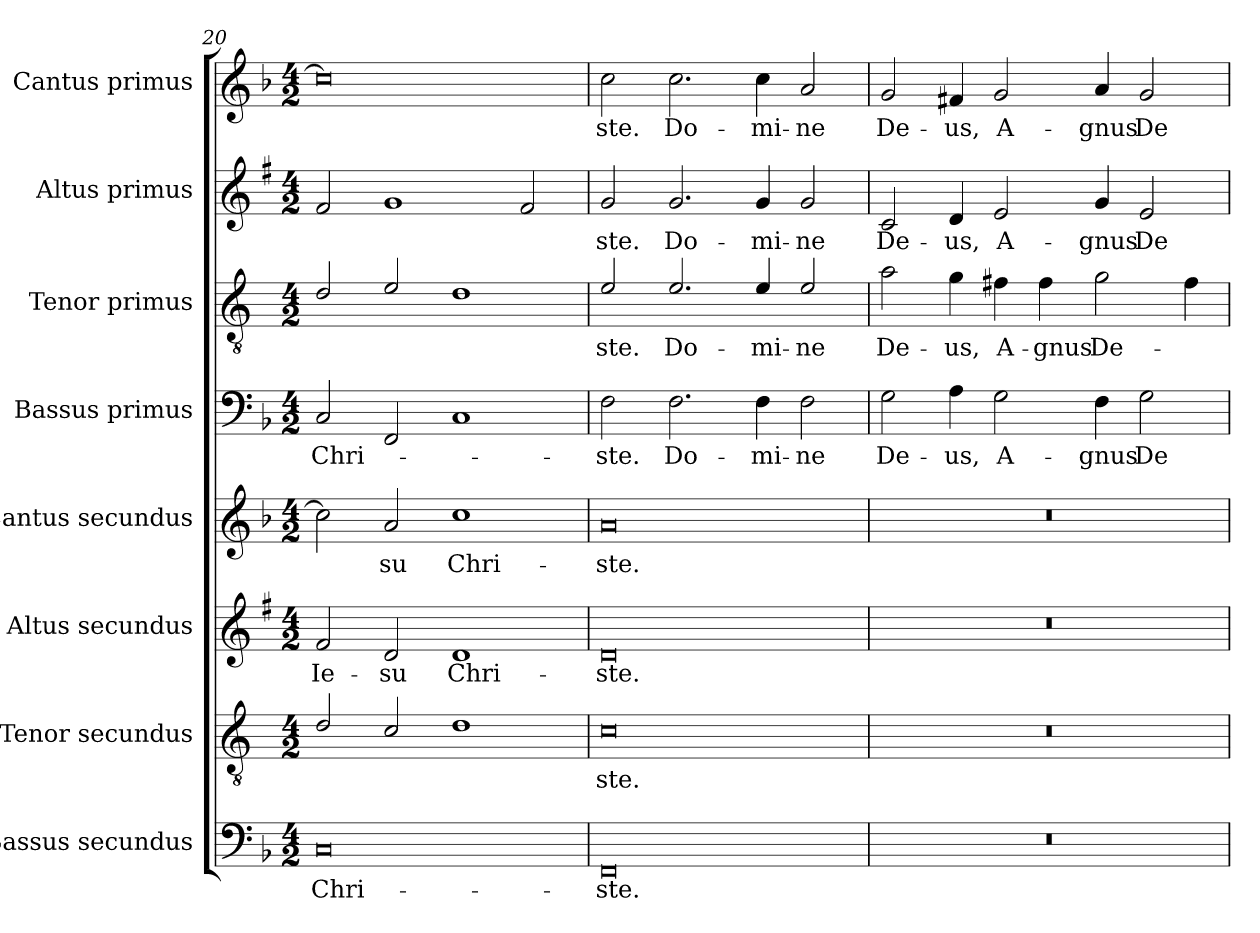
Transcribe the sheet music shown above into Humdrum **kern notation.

**kern	**text	**kern	**text	**kern	**text	**kern	**text	**kern	**text	**kern	**text	**kern	**text	**kern	**text
*part8	*part8	*part7	*part7	*part6	*part6	*part5	*part5	*part4	*part4	*part3	*part3	*part2	*part2	*part1	*part1
*staff8	*staff8	*staff7	*staff7	*staff6	*staff6	*staff5	*staff5	*staff4	*staff4	*staff3	*staff3	*staff2	*staff2	*staff1	*staff1
*I"Bassus secundus	*	*I"Tenor secundus	*	*I"Altus secundus	*	*I"Cantus secundus	*	*I"Bassus primus	*	*I"Tenor primus	*	*I"Altus primus	*	*I"Cantus primus	*
*I'B2	*	*I'T2	*	*I'A2	*	*I'C2	*	*I'B1	*	*I'T1	*	*I'A1	*	*I'C1	*
*clefF4	*	*clefGv2	*	*clefG2	*	*clefG2	*	*clefF4	*	*clefGv2	*	*clefG2	*	*clefG2	*
*	*	*ITrd4c7	*	*ITrd1c2	*	*	*	*	*	*ITrd4c7	*	*ITrd1c2	*	*	*
*k[b-]	*	*k[b-]	*	*k[b-]	*	*k[b-]	*	*k[b-]	*	*k[b-]	*	*k[b-]	*	*k[b-]	*
*F:	*	*F:	*	*F:	*	*F:	*	*F:	*	*F:	*	*F:	*	*F:	*
*M4/2	*	*M4/2	*	*M4/2	*	*M4/2	*	*M4/2	*	*M4/2	*	*M4/2	*	*M4/2	*
=20	=20	=20	=20	=20	=20	=20	=20	=20	=20	=20	=20	=20	=20	=20	=20
!	!LO:LY:b	!	!	!	!LO:LY:b	!	!	!	!LO:LY:b	!	!	!	!	!	!
0C	Chri-	2G/	.	2e/	Ie-	2cc\]	.	2C/	Chri-	2G/	.	2e/	.	0cc]	.
!	!	!	!	!	!LO:LY:b	!	!LO:LY:b	!	!	!	!	!	!	!	!
.	.	2F/	.	2c/	-su	2a/	-su	2FF/	.	2A/	.	1f	.	.	.
!	!	!	!	!	!LO:LY:b	!	!LO:LY:b	!	!	!	!	!	!	!	!
.	.	1G	.	1c	Chri-	1cc	Chri-	1C	.	1G	.	.	.	.	.
.	.	.	.	.	.	.	.	.	.	.	.	2e/	.	.	.
=21	=21	=21	=21	=21	=21	=21	=21	=21	=21	=21	=21	=21	=21	=21	=21
!	!LO:LY:b	!	!LO:LY:b	!	!LO:LY:b	!	!LO:LY:b	!	!LO:LY:b	!	!LO:LY:b	!	!LO:LY:b	!	!LO:LY:b
0FF	-ste.	0F	-ste.	0c	-ste.	0a	-ste.	2F\	-ste.	2A/	-ste.	2f/	-ste.	2cc\	-ste.
!	!	!	!	!	!	!	!	!	!LO:LY:b	!	!LO:LY:b	!	!LO:LY:b	!	!LO:LY:b
.	.	.	.	.	.	.	.	2.F\	Do-	2.A/	Do-	2.f/	Do-	2.cc\	Do-
!	!	!	!	!	!	!	!	!	!LO:LY:b	!	!LO:LY:b	!	!LO:LY:b	!	!LO:LY:b
.	.	.	.	.	.	.	.	4F\	-mi-	4A/	-mi-	4f/	-mi-	4cc\	-mi-
!	!	!	!	!	!	!	!	!	!LO:LY:b	!	!LO:LY:b	!	!LO:LY:b	!	!LO:LY:b
.	.	.	.	.	.	.	.	2F\	-ne	2A/	-ne	2f/	-ne	2a/	-ne
!!LO:PB:g=z
=22	=22	=22	=22	=22	=22	=22	=22	=22	=22	=22	=22	=22	=22	=22	=22
!	!	!	!	!	!	!	!	!	!LO:LY:b	!	!LO:LY:b	!	!LO:LY:b	!	!LO:LY:b
0r	.	0r	.	0r	.	0r	.	2G\	De-	2d\	De-	2B-/	De-	2g/	De-
!	!	!	!	!	!	!	!	!	!LO:LY:b	!	!LO:LY:b	!	!LO:LY:b	!	!LO:LY:b
.	.	.	.	.	.	.	.	4A\	-us,	4c\	-us,	4c/	-us,	4f#X/	-us,
!	!	!	!	!	!	!	!	!	!LO:LY:b	!	!LO:LY:b	!	!LO:LY:b	!	!LO:LY:b
.	.	.	.	.	.	.	.	2G\	A-	4Bn\	A-	2d/	A-	2g/	A-
!	!	!	!	!	!	!	!	!	!	!	!LO:LY:b	!	!	!	!
.	.	.	.	.	.	.	.	.	.	4B\	-gnus	.	.	.	.
!	!	!	!	!	!	!	!	!	!LO:LY:b	!	!LO:LY:b	!	!LO:LY:b	!	!LO:LY:b
.	.	.	.	.	.	.	.	4F\	-gnus	2c\	De-	4f/	-gnus	4a/	-gnus
!	!	!	!	!	!	!	!	!	!LO:LY:b	!	!	!	!LO:LY:b	!	!LO:LY:b
.	.	.	.	.	.	.	.	2G\	De-	.	.	2d/	De-	2g/	De-
.	.	.	.	.	.	.	.	.	.	4B\	.	.	.	.	.
=	=	=	=	=	=	=	=	=	=	=	=	=	=	=	=
*-	*-	*-	*-	*-	*-	*-	*-	*-	*-	*-	*-	*-	*-	*-	*-
